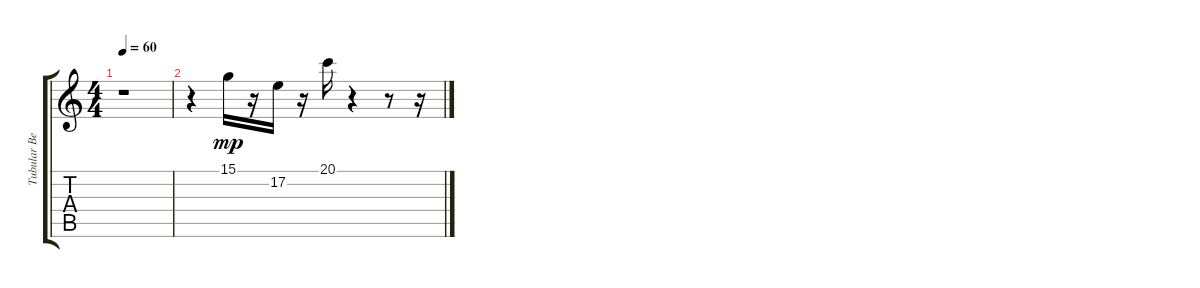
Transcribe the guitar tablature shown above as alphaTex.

\track ("Tubular Bells" "Tubular Be") {instrument tubularbells}
\staff {score tabs}
\tuning (E4 B3 G3 D3 A2 E2) {hide}
\ts (4 4)
\tempo 60
\clef g2
\ks c
r.1{dy mp} |
r.4 15.1.16 r.16 17.2.16 r.16 20.1.16 r.4 r.8 r.16
